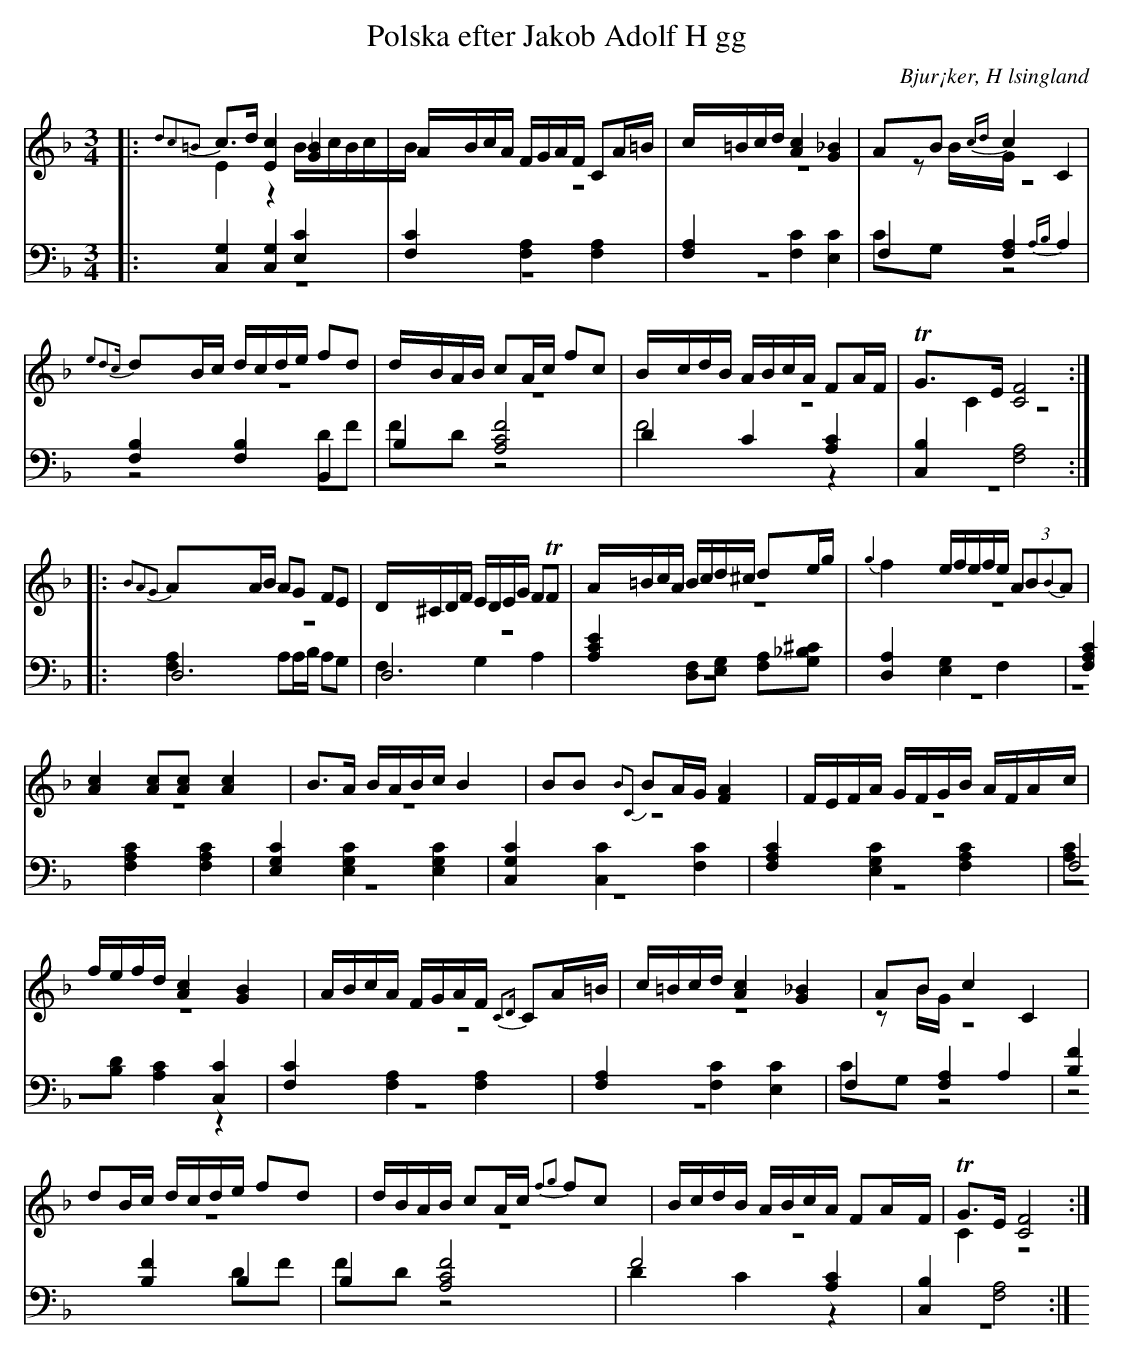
X:1
T: Polska efter Jakob Adolf H gg
O: Bjur¡ker, H lsingland
M: 3/4
L: 1/16
K: F
V:1
V:2 merge
V:3
V:4 merge
V:1
|: {d2c2=B2}c2>d2 [E4c4] [G4_B4]|ABcA FGAF C2A=B|c=Bcd [A4c4] [G4_B4]|A2B2 {cd}c4 C4 |
{e2d2c}d2Bc dcde f2d2|dBAB c2Ac f2c2|BcdB ABcA F2AF|TG2>E2 [C8F8]:|
|:{B2A2G2}A2AB A2G2 F2E2|D^CDF EDEG F2TF2|A=BcA Bcd^c d2eg|{g2}f4 e4/5f4/5e4/5f4/5e4/5 (3A2B2{B2}A2 |
[A4c4] [A2c2][A2c2] [A4c4]|B2>A2 BABc B4|B2B2 {B2C2}B2AG [F4A4]|FEFA GFGB AFAc|
fefd [A4c4] [G4B4]|ABcA FGAF {C2D}C2A=B|c=Bcd [A4c4] [G4_B4]|A2B2 c4 C4 |
d2Bc dcde f2d2|dBAB c2Ac {f2g2}f2c2|BcdB ABcA F2AF|TG2>E2 [C8F8]:|
V:2
|:E4 z4 B4/5c4/5B4/5c4/5B4/5|z12|z12|z2BG z8 |
z12|z12|z12|C4 z8:|
|:z12|z12|z12|z12 |
z12|z12|z12|z12|
z12|z12|z12|z2BG z8 |
z12|z12|z12|C4 z8:|
V:3 clef=bass
|: [C,4G,4] [C,4G,4] [E,4C4]|[F,4C4] [F,4A,4] [F,4A,4]|[F,4A,4] [F,4C4] [E,4C4]| F,4 [F,4A,4] {A,B,}A,4|
[B,4F,4] [B,4F,4] B,,4|B,4 [A,8C8F8]|D4 C4 [A,4C4]|[C,4B,4] [F,8A,8]:|
|:D,12|D,12|[A,4C4E4] [D,2F,2][E,2G,2] [F,2A,2][^C2G,2_B,2]|
[D,4A,4] [E,4G,4] F,4|[F,4A,4C4] [F,4A,4C4] [F,4A,4C4]|[E,4G,4C4] [E,4G,4C4] [E,4G,4C4]|[C,4G,4C4] [C,4C4] [F,4C4]|
[F,4A,4C4] [E,4G,4C4] [F,4A,4C4]|F,8 [C,4C4]|[F,4C4] [F,4A,4] [F,4A,4]|[F,4A,4] [F,4C4] [E,4C4]|
F,4 [F,4A,4] A,4|[B,4F4] [B,4F4] B,4|B,4 [A,8C8F8]|F8  [A,4C4]|[C,4B,4] [F,8A,8]:|
V:4 clef=bass
|:z12|z12|z12|C2G,2 z8 |
z8 D2F2|F2D2 z8|F8 z4|z12:|
|:[F,4A,4] A,2A,B, A,2G,2|F,4 G,4 A,4|z12|z12 |
z12|z12|z12|z12|
[A,2C2][B,2D2] [A,4C4] z4|z12|z12|C2G,2 z8 |
z8 D2F2|F2D2 z8|D4 C4 z4|z12:|
